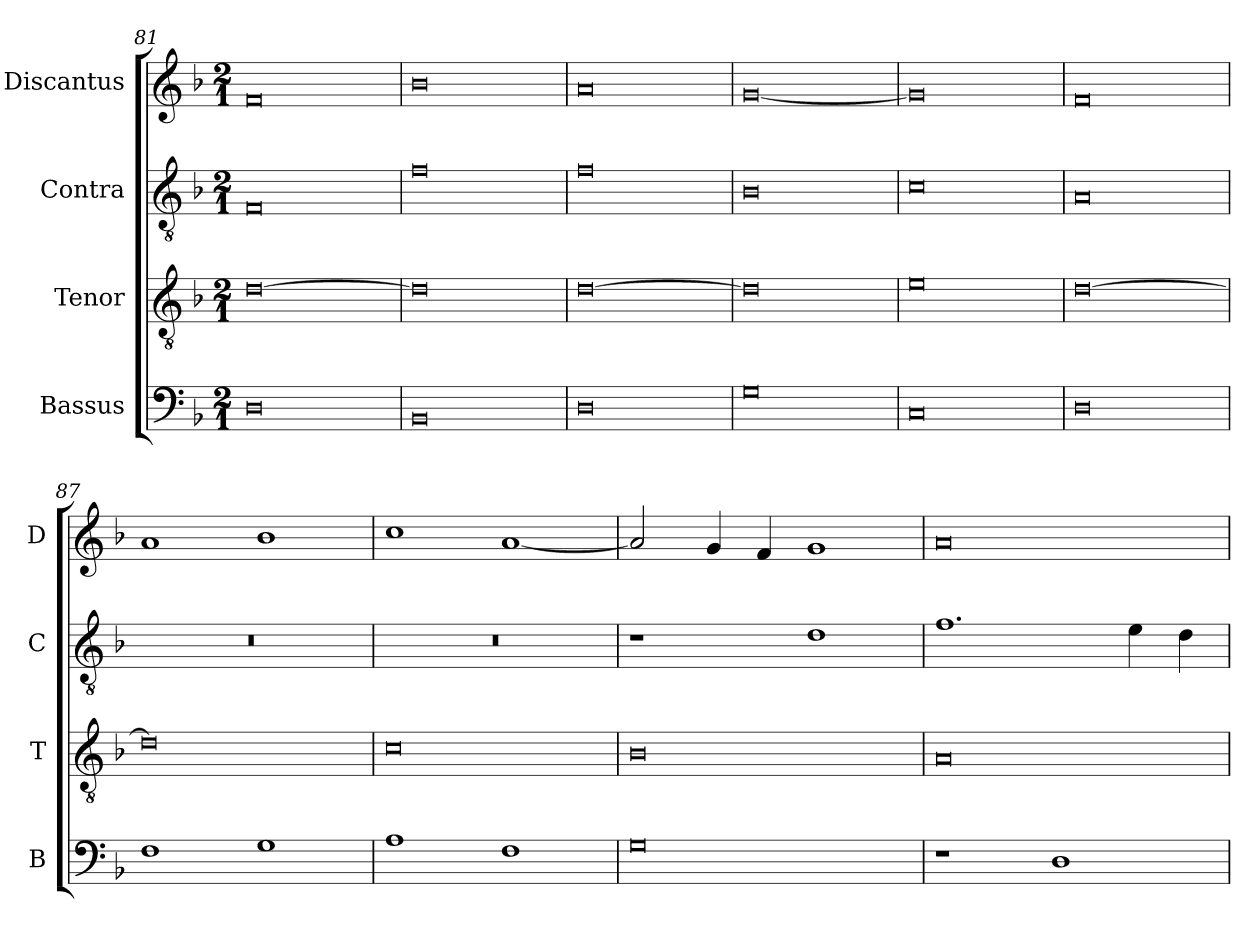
**kern	**kern	**kern	**kern
*part4	*part3	*part2	*part1
*staff4	*staff3	*staff2	*staff1
*I"Bassus	*I"Tenor	*I"Contra	*I"Discantus
*I'B	*I'T	*I'C	*I'D
*clefF4	*clefGv2	*clefGv2	*clefG2
*k[b-]	*k[b-]	*k[b-]	*k[b-]
*M2/1	*M2/1	*M2/1	*M2/1
=81	=81	=81	=81
0D	[0d	0F	0f
=82	=82	=82	=82
0BB-	0d]	0f	0b-
=83	=83	=83	=83
0D	[0d	0f	0a
=84	=84	=84	=84
0G	0d]	0B-	[0g
=85	=85	=85	=85
0C	0e	0c	0g]
=86	=86	=86	=86
0D	[0d	0A	0f
=87	=87	=87	=87
1F	0d]	0r	1a
1G	.	.	1b-
=88	=88	=88	=88
1A	0c	0r	1cc
1F	.	.	[1a
=89	=89	=89	=89
0G	0B-	1r	2a/]
.	.	.	4g/
.	.	.	4f/
.	.	1d	1g
=90	=90	=90	=90
1r	0A	1.f	0a
1D	.	.	.
.	.	4e\	.
.	.	4d\	.
=	=	=	=
*-	*-	*-	*-
